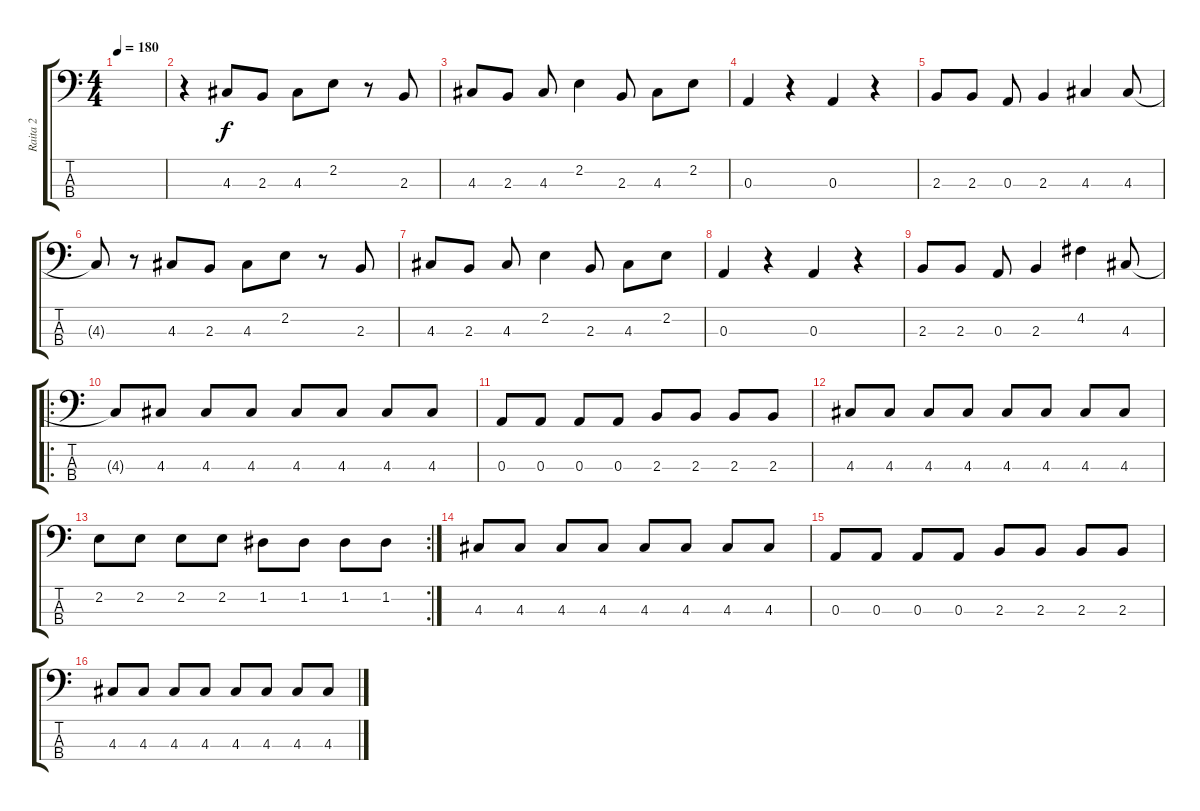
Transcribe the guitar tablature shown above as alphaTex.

\track ("Raita 2" "Raita 2") {instrument electricbasspick}
\staff {score tabs}
\tuning (G2 D2 A1 E1) {hide}
\ts (4 4)
\tempo 180
\clef f4
\ks c
|
r.4 4.3.8 2.3.8 4.3.8 2.2.8 r.8 2.3.8 |
4.3.8 2.3.8 4.3.8 2.2.4 2.3.8 4.3.8 2.2.8 |
0.3.4 r.4 0.3.4 r.4 |
2.3.8 2.3.8 0.3.8 2.3.4 4.3.4 4.3.8 |
4.3{t}.8 r.8 4.3.8 2.3.8 4.3.8 2.2.8 r.8 2.3.8 |
4.3.8 2.3.8 4.3.8 2.2.4 2.3.8 4.3.8 2.2.8 |
0.3.4 r.4 0.3.4 r.4 |
2.3.8 2.3.8 0.3.8 2.3.4 4.2.4 4.3.8 |
\ro
4.3{t}.8 4.3.8 4.3.8 4.3.8 4.3.8 4.3.8 4.3.8 4.3.8 |
0.3.8 0.3.8 0.3.8 0.3.8 2.3.8 2.3.8 2.3.8 2.3.8 |
4.3.8 4.3.8 4.3.8 4.3.8 4.3.8 4.3.8 4.3.8 4.3.8 |
\rc 2
2.2.8 2.2.8 2.2.8 2.2.8 1.2.8 1.2.8 1.2.8 1.2.8 |
4.3.8 4.3.8 4.3.8 4.3.8 4.3.8 4.3.8 4.3.8 4.3.8 |
0.3.8 0.3.8 0.3.8 0.3.8 2.3.8 2.3.8 2.3.8 2.3.8 |
4.3.8 4.3.8 4.3.8 4.3.8 4.3.8 4.3.8 4.3.8 4.3.8
